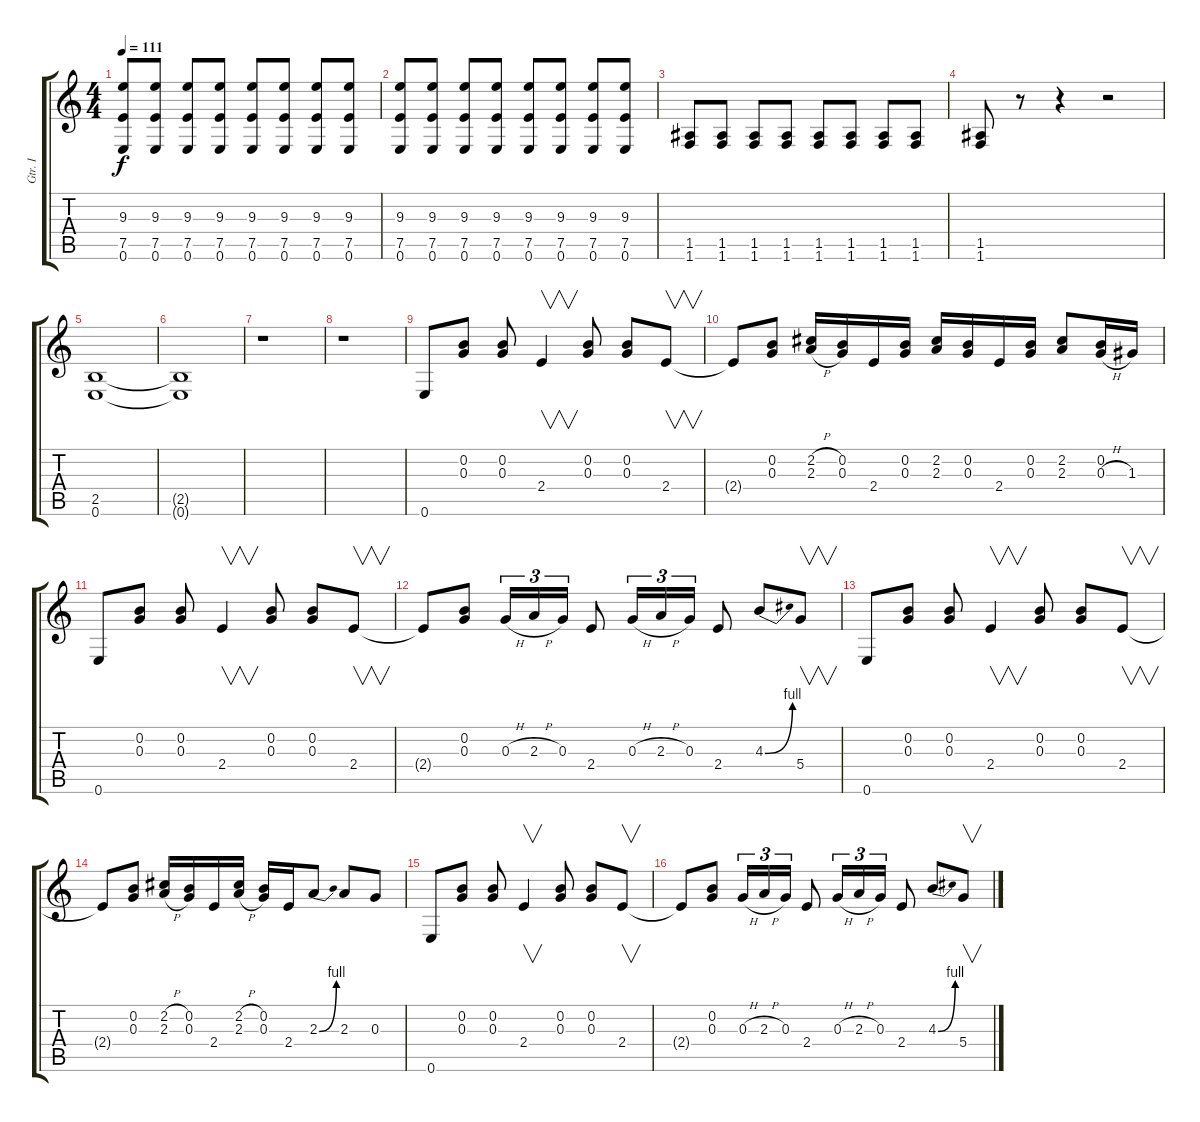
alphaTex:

\track ("Gtr. I" "Gtr. I") {instrument distortionguitar}
\staff {score tabs}
\tuning (E4 B3 G3 D3 A2 E2) {hide}
\ts (4 4)
\tempo 111
\clef g2
\ks c
(9.3 7.5 0.6).8{dy f} (9.3 7.5 0.6).8 (9.3 7.5 0.6).8 (9.3 7.5 0.6).8 (9.3 7.5 0.6).8 (9.3 7.5 0.6).8 (9.3 7.5 0.6).8 (9.3 7.5 0.6).8 |
(9.3 7.5 0.6).8 (9.3 7.5 0.6).8 (9.3 7.5 0.6).8 (9.3 7.5 0.6).8 (9.3 7.5 0.6).8 (9.3 7.5 0.6).8 (9.3 7.5 0.6).8 (9.3 7.5 0.6).8 |
(1.5 1.6).8 (1.5 1.6).8 (1.5 1.6).8 (1.5 1.6).8 (1.5 1.6).8 (1.5 1.6).8 (1.5 1.6).8 (1.5 1.6).8 |
(1.5 1.6).8 r.8 r.4 r.2 |
(2.5 0.6).1 |
(2.5{t} 0.6{t}).1 |
r.1 |
r.1 |
0.6.8 (0.2 0.3).8 (0.2 0.3).8 2.4.4{v} (0.2 0.3).8 (0.2 0.3).8 2.4.8{v} |
2.4{t}.8 (0.2 0.3).8 (2.2{h} 2.3{h}).16 (0.2 0.3).16 2.4.16 (0.2 0.3).16 (2.2 2.3).16 (0.2 0.3).16 2.4.16 (0.2 0.3).16 (2.2 2.3).8 (0.2 0.3{h}).16 1.3.16 |
0.6.8 (0.2 0.3).8 (0.2 0.3).8 2.4.4{v} (0.2 0.3).8 (0.2 0.3).8 2.4.8{v} |
2.4{t}.8 (0.2 0.3).8 0.3{h}.16{tu (3 2)} 2.3{h}.16{tu (3 2)} 0.3.16{tu (3 2)} 2.4.8 0.3{h}.16{tu (3 2)} 2.3{h}.16{tu (3 2)} 0.3.16{tu (3 2)} 2.4.8 4.3{be (bend 0 0 60 4)}.8 5.4.8{v} |
0.6.8 (0.2 0.3).8 (0.2 0.3).8 2.4.4{v} (0.2 0.3).8 (0.2 0.3).8 2.4.8{v} |
2.4{t}.8 (0.2 0.3).8 (2.2{h} 2.3{h}).16 (0.2 0.3).16 2.4.16 (2.2{h} 2.3{h}).16 (0.2 0.3).16 2.4.16 2.3{be (bend 0 0 60 4)}.8 2.3.8 0.3.8 |
0.6.8 (0.2 0.3).8 (0.2 0.3).8 2.4.4{v} (0.2 0.3).8 (0.2 0.3).8 2.4.8{v} |
2.4{t}.8 (0.2 0.3).8 0.3{h}.16{tu (3 2)} 2.3{h}.16{tu (3 2)} 0.3.16{tu (3 2)} 2.4.8 0.3{h}.16{tu (3 2)} 2.3{h}.16{tu (3 2)} 0.3.16{tu (3 2)} 2.4.8 4.3{be (bend 0 0 60 4)}.8 5.4.8{v}
